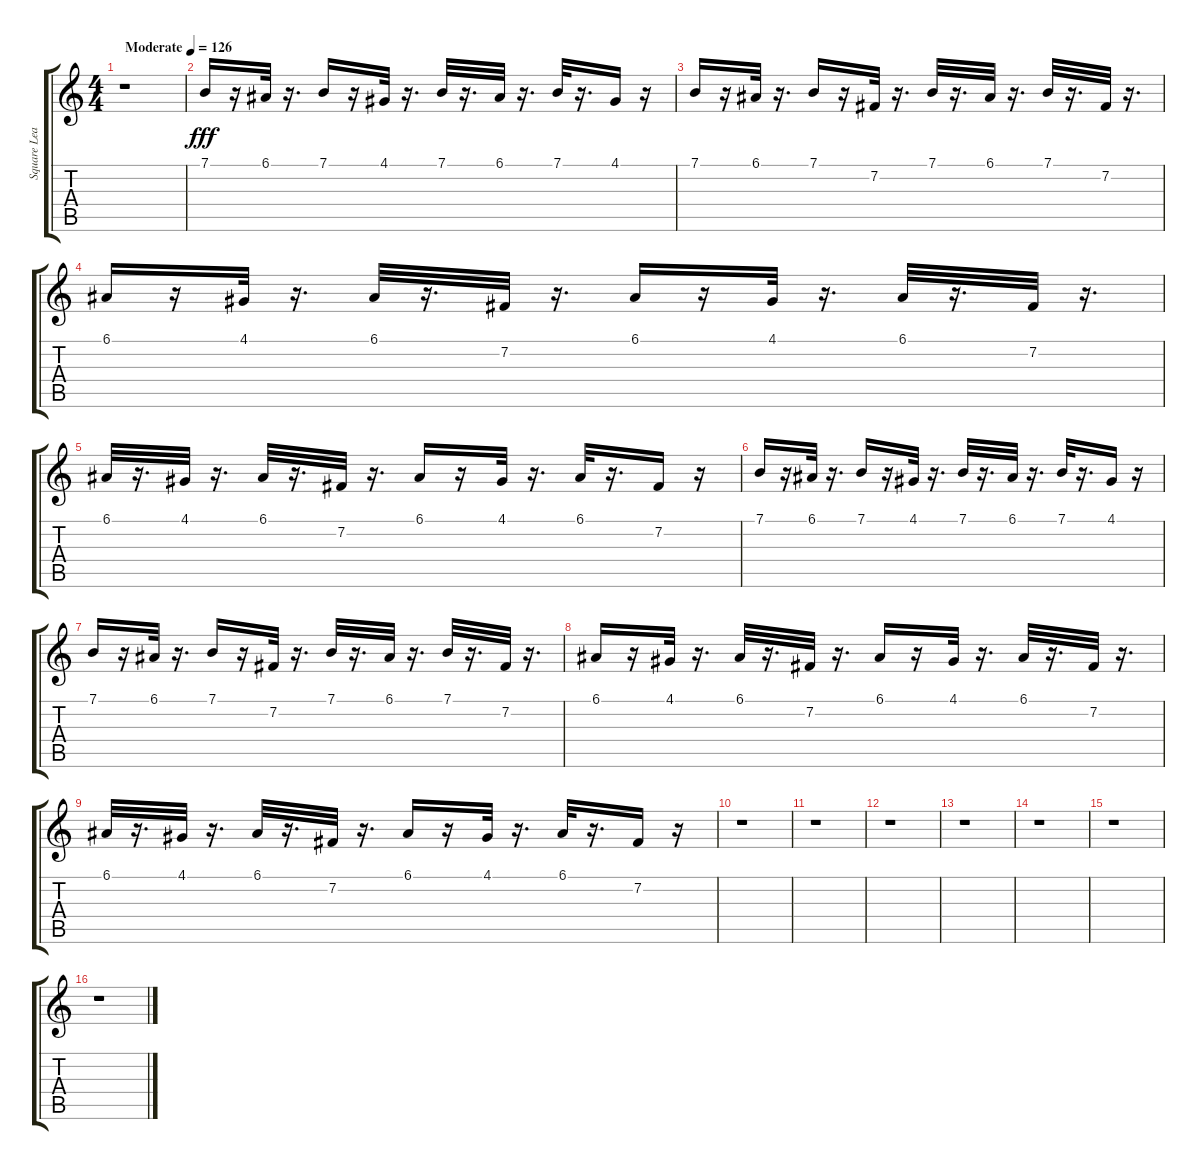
\track ("Square Lead" "Square Lea") {instrument lead1square}
\staff {score tabs}
\tuning (E4 B3 G3 D3 A2 E2) {hide}
\ts (4 4)
\tempo (126 "Moderate")
\clef g2
\ks c
r.1{dy fff instrument lead1square} |
7.1.16 r.16 6.1.32 r.16{d} 7.1.16 r.16 4.1.32 r.16{d} 7.1.32 r.16{d} 6.1.32 r.16{d} 7.1.32 r.16{d} 4.1.16 r.16 |
7.1.16 r.16 6.1.32 r.16{d} 7.1.16 r.16 7.2.32 r.16{d} 7.1.32 r.16{d} 6.1.32 r.16{d} 7.1.32 r.16{d} 7.2.32 r.16{d} |
6.1.16 r.16 4.1.32 r.16{d} 6.1.32 r.16{d} 7.2.32 r.16{d} 6.1.16 r.16 4.1.32 r.16{d} 6.1.32 r.16{d} 7.2.32 r.16{d} |
6.1.32 r.16{d} 4.1.32 r.16{d} 6.1.32 r.16{d} 7.2.32 r.16{d} 6.1.16 r.16 4.1.32 r.16{d} 6.1.32 r.16{d} 7.2.16 r.16 |
7.1.16 r.16 6.1.32 r.16{d} 7.1.16 r.16 4.1.32 r.16{d} 7.1.32 r.16{d} 6.1.32 r.16{d} 7.1.32 r.16{d} 4.1.16 r.16 |
7.1.16 r.16 6.1.32 r.16{d} 7.1.16 r.16 7.2.32 r.16{d} 7.1.32 r.16{d} 6.1.32 r.16{d} 7.1.32 r.16{d} 7.2.32 r.16{d} |
6.1.16 r.16 4.1.32 r.16{d} 6.1.32 r.16{d} 7.2.32 r.16{d} 6.1.16 r.16 4.1.32 r.16{d} 6.1.32 r.16{d} 7.2.32 r.16{d} |
6.1.32 r.16{d} 4.1.32 r.16{d} 6.1.32 r.16{d} 7.2.32 r.16{d} 6.1.16 r.16 4.1.32 r.16{d} 6.1.32 r.16{d} 7.2.16 r.16 |
r.1 |
r.1 |
r.1 |
r.1 |
r.1 |
r.1 |
r.1
